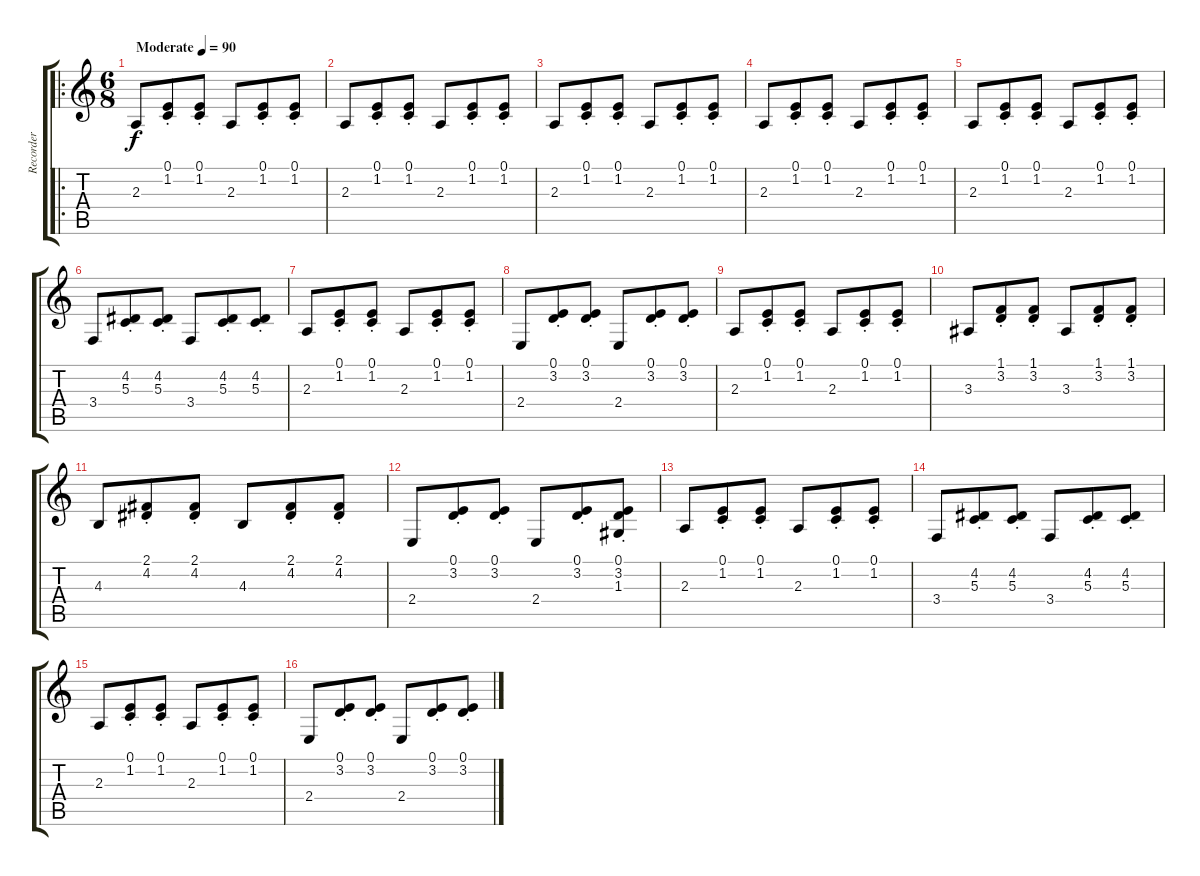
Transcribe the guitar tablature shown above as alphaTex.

\track ("Recorder" "Recorder") {instrument recorder}
\staff {score tabs}
\tuning (E4 B3 G3 D3 A2 E2) {hide}
\ro
\ts (6 8)
\tempo (90 "Moderate")
\clef g2
\ks c
2.3.8{dy f instrument recorder} (0.1{st} 1.2{st}).8 (0.1{st} 1.2{st}).8 2.3.8 (0.1{st} 1.2{st}).8 (0.1{st} 1.2{st}).8 |
2.3.8 (0.1{st} 1.2{st}).8 (0.1{st} 1.2{st}).8 2.3.8 (0.1{st} 1.2{st}).8 (0.1{st} 1.2{st}).8 |
2.3.8 (0.1{st} 1.2{st}).8 (0.1{st} 1.2{st}).8 2.3.8 (0.1{st} 1.2{st}).8 (0.1{st} 1.2{st}).8 |
2.3.8 (0.1{st} 1.2{st}).8 (0.1{st} 1.2{st}).8 2.3.8 (0.1{st} 1.2{st}).8 (0.1{st} 1.2{st}).8 |
2.3.8 (0.1{st} 1.2{st}).8 (0.1{st} 1.2{st}).8 2.3.8 (0.1{st} 1.2{st}).8 (0.1{st} 1.2{st}).8 |
3.4.8 (4.2{st} 5.3{st}).8 (4.2{st} 5.3{st}).8 3.4.8 (4.2{st} 5.3{st}).8 (4.2{st} 5.3{st}).8 |
2.3.8 (0.1{st} 1.2{st}).8 (0.1{st} 1.2{st}).8 2.3.8 (0.1{st} 1.2{st}).8 (0.1{st} 1.2{st}).8 |
2.4.8 (0.1{st} 3.2{st}).8 (0.1{st} 3.2{st}).8 2.4.8 (0.1{st} 3.2{st}).8 (0.1{st} 3.2{st}).8 |
2.3.8 (0.1{st} 1.2{st}).8 (0.1{st} 1.2{st}).8 2.3.8 (0.1{st} 1.2{st}).8 (0.1{st} 1.2{st}).8 |
3.3.8 (1.1{st} 3.2{st}).8 (1.1{st} 3.2{st}).8 3.3.8 (1.1{st} 3.2{st}).8 (1.1{st} 3.2{st}).8 |
4.3.8 (2.1{st} 4.2{st}).8 (2.1{st} 4.2{st}).8 4.3.8 (2.1{st} 4.2{st}).8 (2.1{st} 4.2{st}).8 |
2.4.8 (0.1{st} 3.2{st}).8 (0.1{st} 3.2{st}).8 2.4.8 (0.1{st} 3.2{st}).8 (0.1{st} 3.2{st} 1.3).8 |
2.3.8 (0.1{st} 1.2{st}).8 (0.1{st} 1.2{st}).8 2.3.8 (0.1{st} 1.2{st}).8 (0.1{st} 1.2{st}).8 |
3.4.8 (4.2{st} 5.3{st}).8 (4.2{st} 5.3{st}).8 3.4.8 (4.2{st} 5.3{st}).8 (4.2{st} 5.3{st}).8 |
2.3.8 (0.1{st} 1.2{st}).8 (0.1{st} 1.2{st}).8 2.3.8 (0.1{st} 1.2{st}).8 (0.1{st} 1.2{st}).8 |
2.4.8 (0.1{st} 3.2{st}).8 (0.1{st} 3.2{st}).8 2.4.8 (0.1{st} 3.2{st}).8 (0.1{st} 3.2{st}).8
